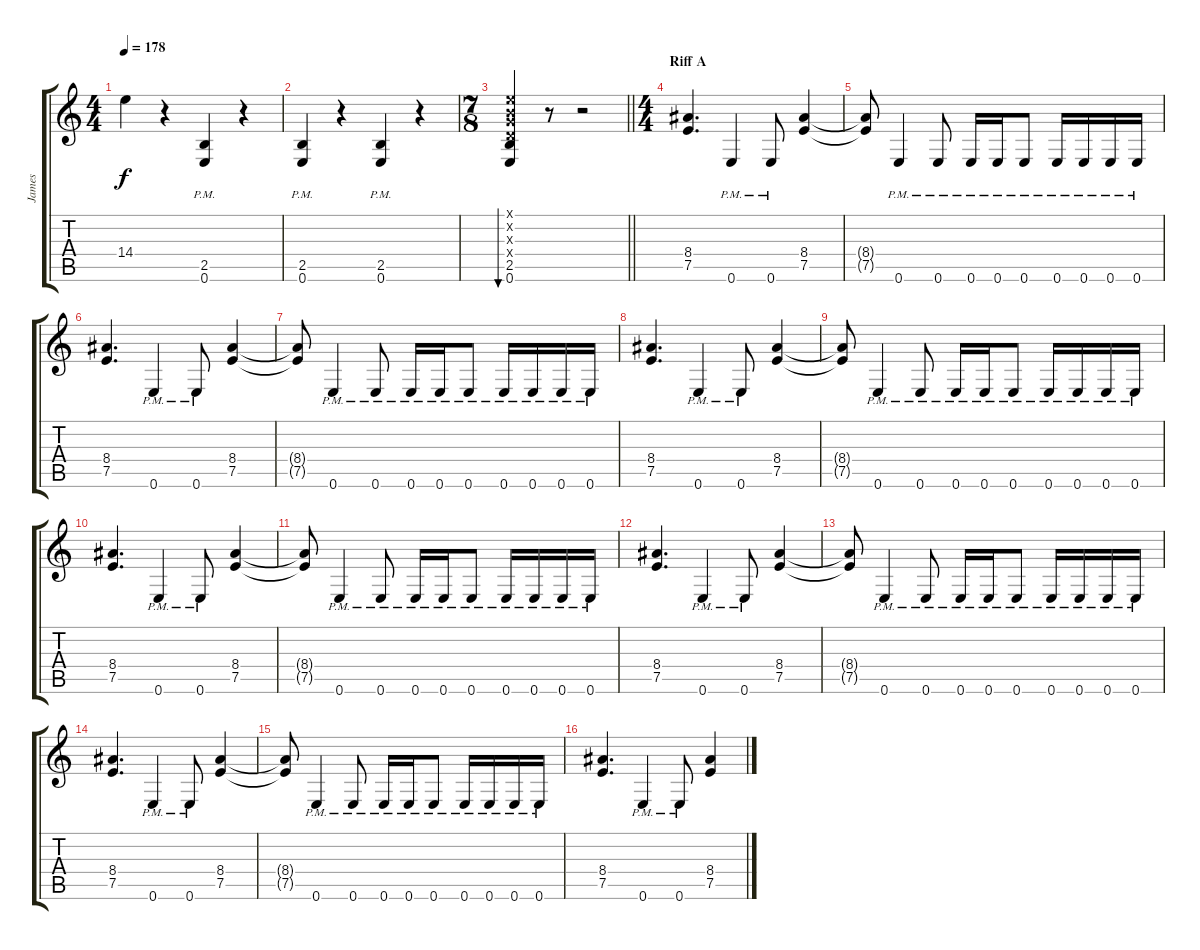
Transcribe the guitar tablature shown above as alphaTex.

\track ("James" "James") {instrument distortionguitar}
\staff {score tabs}
\tuning (E4 B3 G3 D3 A2 E2) {hide}
\ts (4 4)
\tempo 178
\clef g2
\ks c
14.4.4{dy f} r.4 (2.5{pm} 0.6{pm}).4 r.4 |
(2.5{pm} 0.6{pm}).4 r.4 (2.5{pm} 0.6{pm}).4 r.4 |
\ts (7 8)
\barLineRight lightlight
(0.1{x} 0.2{x} 0.3{x} 0.4{x} 2.5 0.6).4{bu 240} r.8 r.2 |
\ts (4 4)
\section ("" "Riff A")
(8.4 7.5).4{d} 0.6{pm}.4 0.6{pm}.8 (8.4 7.5).4 |
(8.4{t} 7.5{t}).8 0.6{pm}.4 0.6{pm}.8 0.6{pm}.16 0.6{pm}.16 0.6{pm}.8 0.6{pm}.16 0.6{pm}.16 0.6{pm}.16 0.6{pm}.16 |
(8.4 7.5).4{d} 0.6{pm}.4 0.6{pm}.8 (8.4 7.5).4 |
(8.4{t} 7.5{t}).8 0.6{pm}.4 0.6{pm}.8 0.6{pm}.16 0.6{pm}.16 0.6{pm}.8 0.6{pm}.16 0.6{pm}.16 0.6{pm}.16 0.6{pm}.16 |
(8.4 7.5).4{d} 0.6{pm}.4 0.6{pm}.8 (8.4 7.5).4 |
(8.4{t} 7.5{t}).8 0.6{pm}.4 0.6{pm}.8 0.6{pm}.16 0.6{pm}.16 0.6{pm}.8 0.6{pm}.16 0.6{pm}.16 0.6{pm}.16 0.6{pm}.16 |
(8.4 7.5).4{d} 0.6{pm}.4 0.6{pm}.8 (8.4 7.5).4 |
(8.4{t} 7.5{t}).8 0.6{pm}.4 0.6{pm}.8 0.6{pm}.16 0.6{pm}.16 0.6{pm}.8 0.6{pm}.16 0.6{pm}.16 0.6{pm}.16 0.6{pm}.16 |
(8.4 7.5).4{d} 0.6{pm}.4 0.6{pm}.8 (8.4 7.5).4 |
(8.4{t} 7.5{t}).8 0.6{pm}.4 0.6{pm}.8 0.6{pm}.16 0.6{pm}.16 0.6{pm}.8 0.6{pm}.16 0.6{pm}.16 0.6{pm}.16 0.6{pm}.16 |
(8.4 7.5).4{d} 0.6{pm}.4 0.6{pm}.8 (8.4 7.5).4 |
(8.4{t} 7.5{t}).8 0.6{pm}.4 0.6{pm}.8 0.6{pm}.16 0.6{pm}.16 0.6{pm}.8 0.6{pm}.16 0.6{pm}.16 0.6{pm}.16 0.6{pm}.16 |
(8.4 7.5).4{d} 0.6{pm}.4 0.6{pm}.8 (8.4 7.5).4
